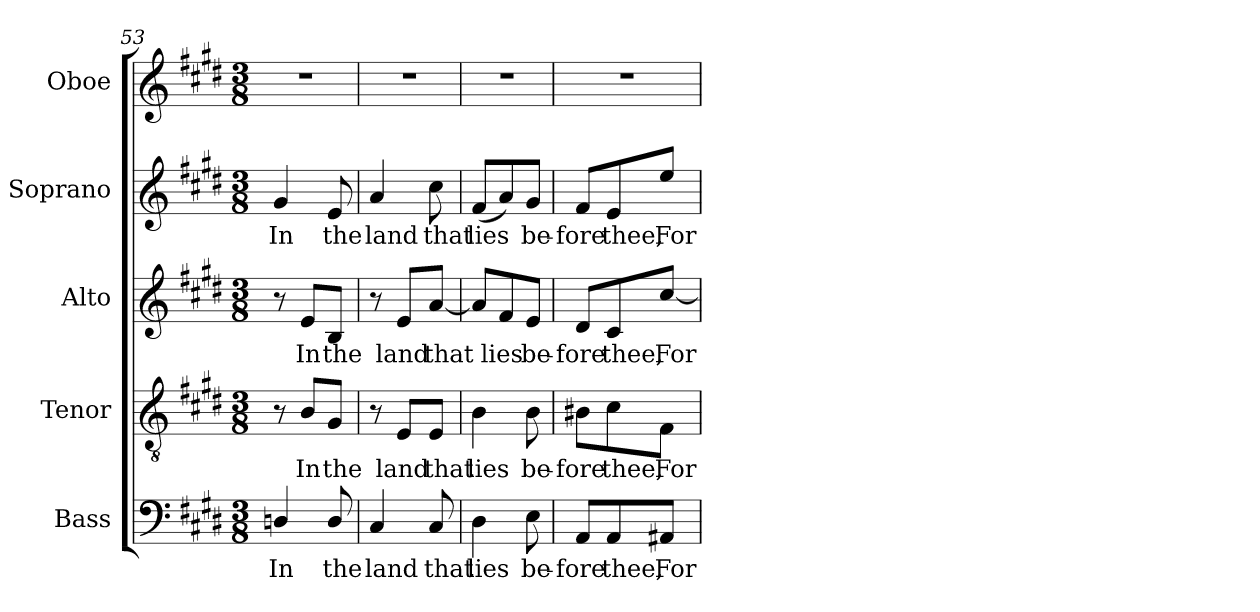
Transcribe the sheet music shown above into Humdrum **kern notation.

**kern	**text	**kern	**text	**kern	**text	**kern	**text	**kern
*part5	*part5	*part4	*part4	*part3	*part3	*part2	*part2	*part1
*staff5	*staff5	*staff4	*staff4	*staff3	*staff3	*staff2	*staff2	*staff1
*I"Bass	*	*I"Tenor	*	*I"Alto	*	*I"Soprano	*	*I"Oboe
*I'B	*	*I'T	*	*I'A	*	*I'S	*	*I'Ob.
*clefF4	*	*clefGv2	*	*clefG2	*	*clefG2	*	*clefG2
*k[f#c#g#d#]	*	*k[f#c#g#d#]	*	*k[f#c#g#d#]	*	*k[f#c#g#d#]	*	*k[f#c#g#d#]
*E:	*	*E:	*	*E:	*	*E:	*	*E:
*M3/8	*	*M3/8	*	*M3/8	*	*M3/8	*	*M3/8
=53	=53	=53	=53	=53	=53	=53	=53	=53
!	!LO:LY:b	!	!	!	!	!	!LO:LY:b	!
4Dn/	In	8r	.	8r	.	4g#/	In	4.r
!	!	!	!LO:LY:b	!	!LO:LY:b	!	!	!
.	.	8B/L	In	8e/L	In	.	.	.
!	!LO:LY:b	!	!LO:LY:b	!	!LO:LY:b	!	!LO:LY:b	!
8D/	the	8G#/J	the	8B/J	the	8e/	the	.
=54	=54	=54	=54	=54	=54	=54	=54	=54
!	!LO:LY:b	!	!	!	!	!	!LO:LY:b	!
4C#/	land	8r	.	8r	.	4a/	land	4.r
!	!	!	!LO:LY:b	!	!LO:LY:b	!	!	!
.	.	8E/L	land	8e/L	land	.	.	.
!	!LO:LY:b	!	!LO:LY:b	!	!LO:LY:b	!	!LO:LY:b	!
8C#/	that	8E/J	that	[8a/J	that	8cc#\	that	.
=55	=55	=55	=55	=55	=55	=55	=55	=55
!	!LO:LY:b	!	!LO:LY:b	!	!	!	!LO:LY:b	!
4D#i\	lies	4B\	lies	8a/L]	.	(<8f#/L	lies	4.r
!	!	!	!	!	!LO:LY:b	!	!	!
.	.	.	.	8f#/	lies	8a/)	.	.
!	!LO:LY:b	!	!LO:LY:b	!	!LO:LY:b	!	!LO:LY:b	!
8E\	be-	8B\	be-	8e/J	be-	8g#/J	be-	.
=56	=56	=56	=56	=56	=56	=56	=56	=56
!	!LO:LY:b	!	!LO:LY:b	!	!LO:LY:b	!	!LO:LY:b	!
8AA/L	-fore	8B#X\L	-fore	8d#/L	-fore	8f#/L	-fore	4.r
!	!LO:LY:b	!	!LO:LY:b	!	!LO:LY:b	!	!LO:LY:b	!
8AA/	thee,	8c#\	thee,	8c#/	thee,	8e/	thee,	.
!	!LO:LY:b	!	!LO:LY:b	!	!LO:LY:b	!	!LO:LY:b	!
8AA#X/J	For-	8F#\J	For-	[8cc#/J	For­	8ee/J	For-	.
=	=	=	=	=	=	=	=	=
*-	*-	*-	*-	*-	*-	*-	*-	*-
